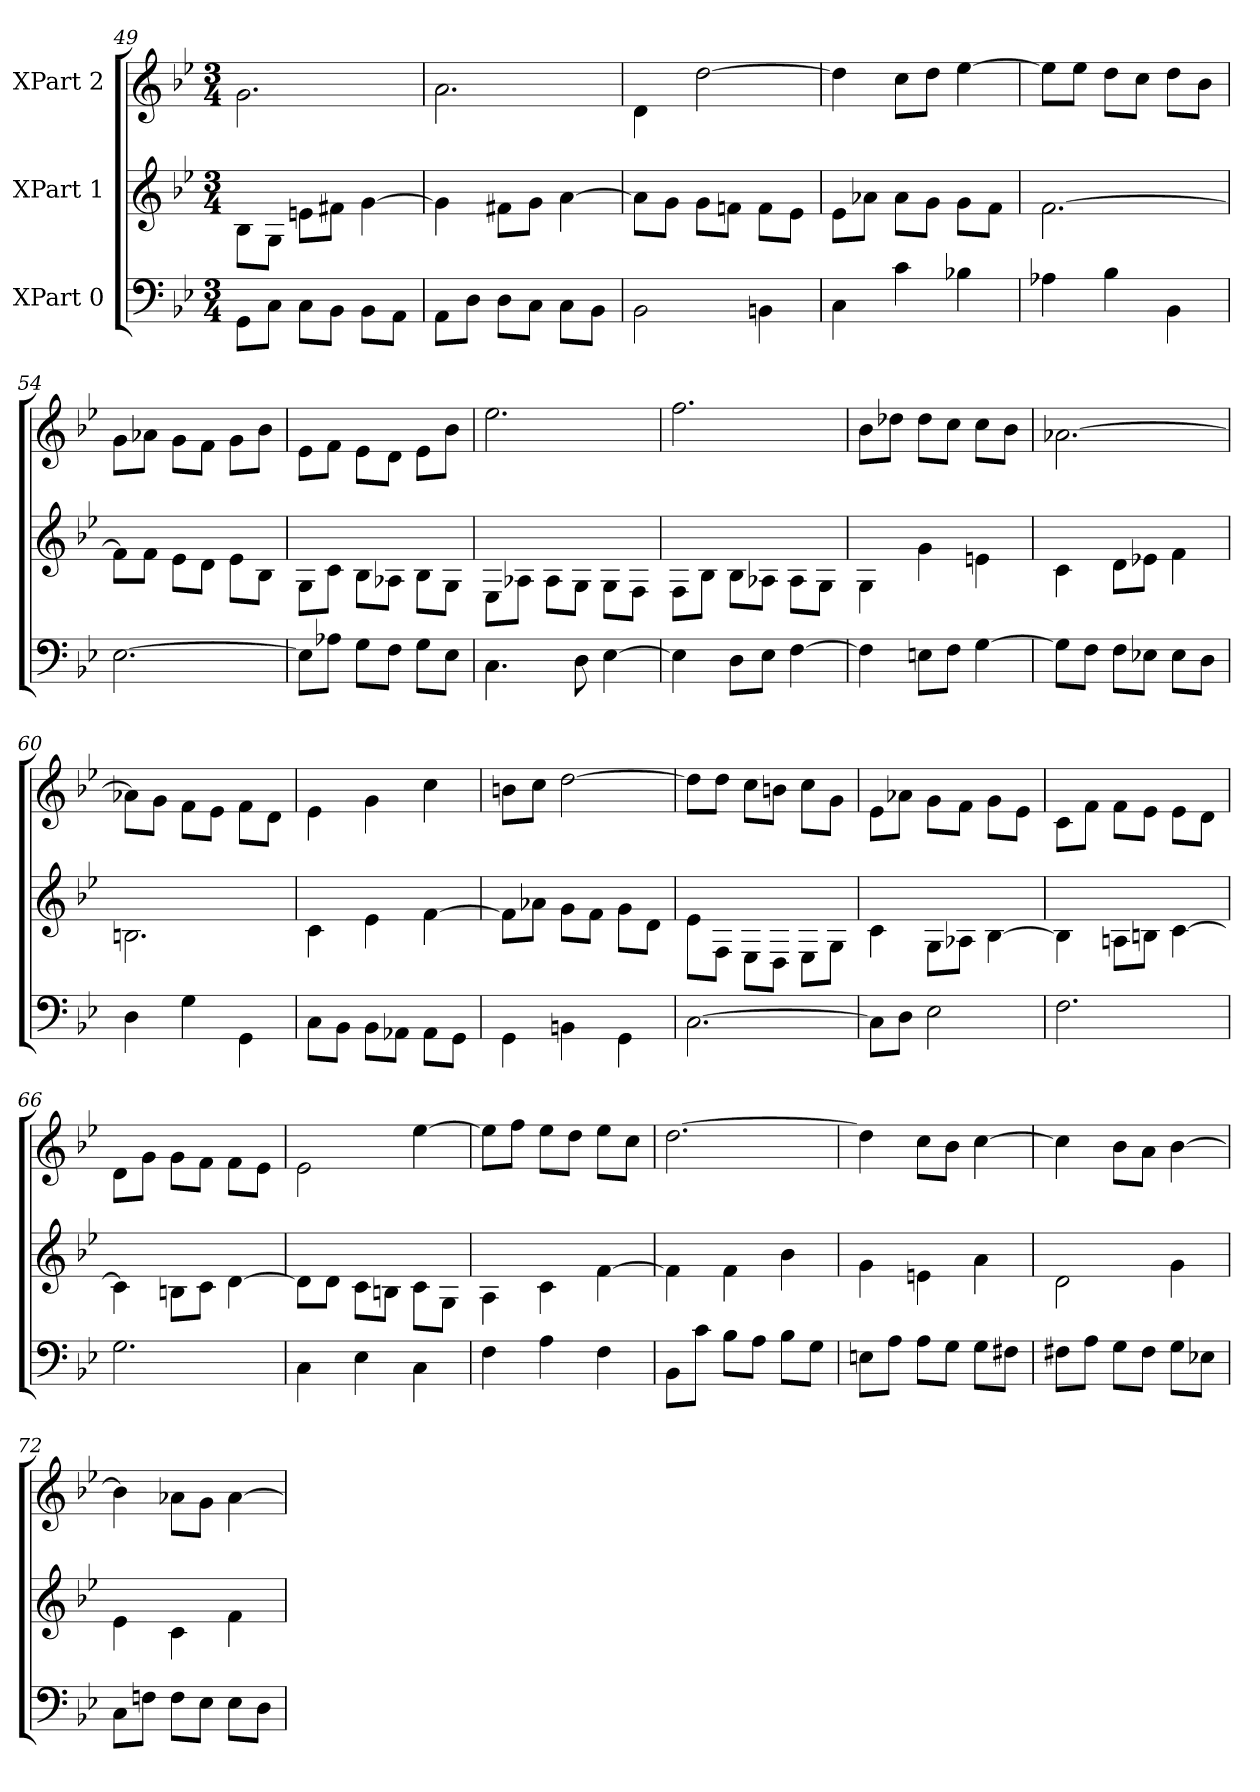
**kern	**kern	**kern
*part3	*part2	*part1
*staff3	*staff2	*staff1
*I"XPart 0	*I"XPart 1	*I"XPart 2
*clefF4	*clefG2	*clefG2
*k[b-e-]	*k[b-e-]	*k[b-e-]
*M3/4	*M3/4	*M3/4
=49	=49	=49
8GG\L	8B-\L	2.g\
8C\J	8G\J	.
8C\L	8en\L	.
8BB-\J	8f#X\J	.
8BB-\L	[4g\	.
8AA\J	.	.
=50	=50	=50
8AA\L	4g\]	2.a\
8D\J	.	.
8D\L	8f#X\L	.
8C\J	8g\J	.
8C\L	[4a\	.
8BB-\J	.	.
=51	=51	=51
2BB-\	8a\L]	4d\
.	8g\J	.
.	8g\L	[2dd\
.	8fn\J	.
4BBn\	8f\L	.
.	8e-\J	.
=52	=52	=52
4C\	8e-\L	4dd\]
.	8a-X\J	.
4c\	8a-\L	8cc\L
.	8g\J	8dd\J
4B-X\	8g\L	[4ee-\
.	8f\J	.
=53	=53	=53
4A-X\	[2.f\	8ee-\L]
.	.	8ee-\J
4B-\	.	8dd\L
.	.	8cc\J
4BB-\	.	8dd\L
.	.	8b-\J
=54	=54	=54
[2.E-\	8f\L]	8g\L
.	8f\J	8a-X\J
.	8e-\L	8g\L
.	8d\J	8f\J
.	8e-\L	8g\L
.	8B-\J	8b-\J
=55	=55	=55
8E-\L]	8G\L	8e-\L
8A-X\J	8c\J	8f\J
8G\L	8B-\L	8e-\L
8F\J	8A-X\J	8d\J
8G\L	8B-\L	8e-\L
8E-\J	8G\J	8b-\J
=56	=56	=56
4.C\	8E-\L	2.ee-\
.	8A-X\J	.
.	8A-\L	.
8D\	8G\J	.
[4E-\	8G\L	.
.	8F\J	.
=57	=57	=57
4E-\]	8F\L	2.ff\
.	8B-\J	.
8D\L	8B-\L	.
8E-\J	8A-X\J	.
[4F\	8A-\L	.
.	8G\J	.
=58	=58	=58
4F\]	4G\	8b-\L
.	.	8dd-X\J
8En\L	4g\	8dd-\L
8F\J	.	8cc\J
[4G\	4en\	8cc\L
.	.	8b-\J
=59	=59	=59
8G\L]	4c\	[2.a-X\
8F\J	.	.
8F\L	8d\L	.
8E-X\J	8e-X\J	.
8E-\L	4f\	.
8D\J	.	.
=60	=60	=60
4D\	2.Bn\	8a-X\L]
.	.	8g\J
4G\	.	8f\L
.	.	8e-\J
4GG\	.	8f\L
.	.	8d\J
=61	=61	=61
8C\L	4c\	4e-\
8BB-\J	.	.
8BB-\L	4e-\	4g\
8AA-X\J	.	.
8AA-\L	[4f\	4cc\
8GG\J	.	.
=62	=62	=62
4GG\	8f\L]	8bn\L
.	8a-X\J	8cc\J
4BBn\	8g\L	[2dd\
.	8f\J	.
4GG\	8g\L	.
.	8d\J	.
=63	=63	=63
[2.C\	8e-\L	8dd\L]
.	8F\J	8dd\J
.	8E-\L	8cc\L
.	8D\J	8bn\J
.	8E-\L	8cc\L
.	8G\J	8g\J
=64	=64	=64
8C\L]	4c\	8e-\L
8D\J	.	8a-X\J
2E-\	8G\L	8g\L
.	8A-X\J	8f\J
.	[4B-\	8g\L
.	.	8e-\J
=65	=65	=65
2.F\	4B-\]	8c\L
.	.	8f\J
.	8An\L	8f\L
.	8Bn\J	8e-\J
.	[4c\	8e-\L
.	.	8d\J
=66	=66	=66
2.G\	4c\]	8d\L
.	.	8g\J
.	8Bn\L	8g\L
.	8c\J	8f\J
.	[4d\	8f\L
.	.	8e-\J
=67	=67	=67
4C\	8d\L]	2e-\
.	8d\J	.
4E-\	8c\L	.
.	8Bn\J	.
4C\	8c\L	[4ee-\
.	8G\J	.
=68	=68	=68
4F\	4A\	8ee-\L]
.	.	8ff\J
4A\	4c\	8ee-\L
.	.	8dd\J
4F\	[4f\	8ee-\L
.	.	8cc\J
=69	=69	=69
8BB-\L	4f\]	[2.dd\
8c\J	.	.
8B-\L	4f\	.
8A\J	.	.
8B-\L	4b-\	.
8G\J	.	.
=70	=70	=70
8En\L	4g\	4dd\]
8A\J	.	.
8A\L	4en\	8cc\L
8G\J	.	8b-\J
8G\L	4a\	[4cc\
8F#X\J	.	.
=71	=71	=71
8F#X\L	2d\	4cc\]
8A\J	.	.
8G\L	.	8b-\L
8F#\J	.	8a\J
8G\L	4g\	[4b-\
8E-X\J	.	.
=72	=72	=72
8C\L	4e-\	4b-\]
8Fn\J	.	.
8F\L	4c\	8a-X\L
8E-\J	.	8g\J
8E-\L	4f\	[4a-\
8D\J	.	.
=	=	=
*-	*-	*-
